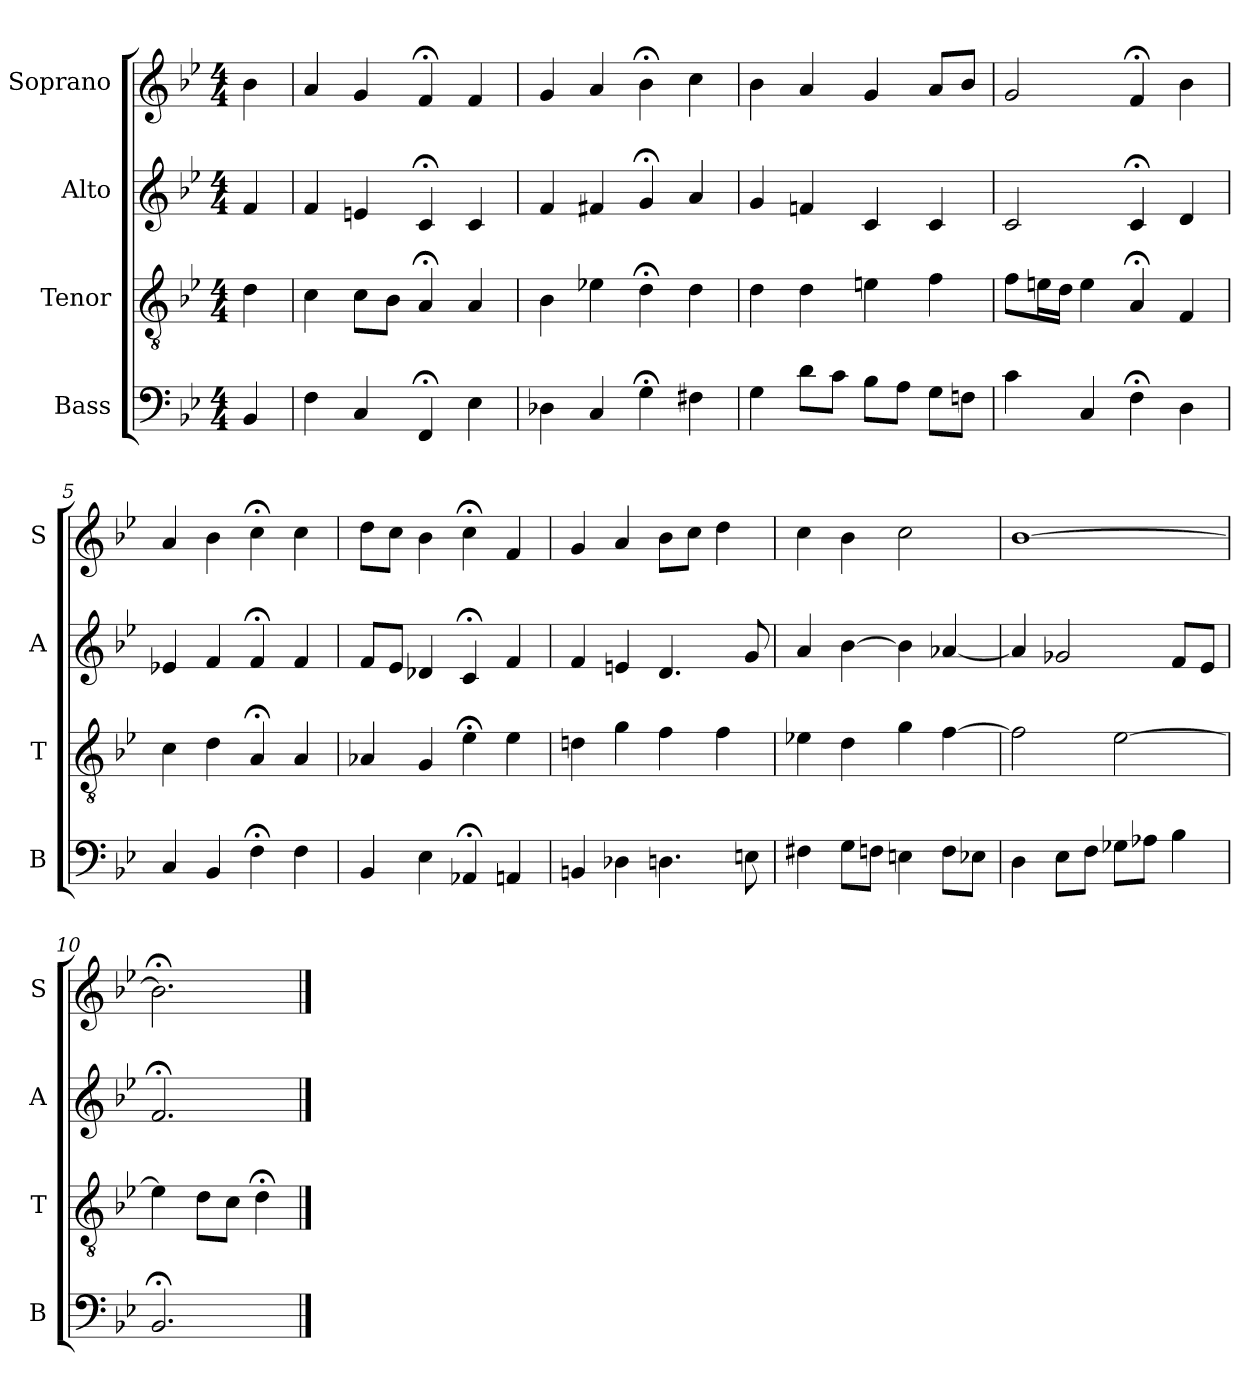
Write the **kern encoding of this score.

**kern	**kern	**kern	**kern
*part4	*part3	*part2	*part1
*staff4	*staff3	*staff2	*staff1
*I"Bass	*I"Tenor	*I"Alto	*I"Soprano
*I'B	*I'T	*I'A	*I'S
*clefF4	*clefGv2	*clefG2	*clefG2
*k[b-e-]	*k[b-e-]	*k[b-e-]	*k[b-e-]
*B-:	*B-:	*B-:	*B-:
*M4/4	*M4/4	*M4/4	*M4/4
*MM100	*MM100	*MM100	*MM100
=	=	=	=
4BB-	4d	4f	4b-
=1	=1	=1	=1
4F	4c	4f	4a
4C	8cL	4en	4g
.	8B-J	.	.
4FF;<	4A;<	4c;<	4f;<
4E-	4A	4c	4f
=2	=2	=2	=2
4D-X	4B-	4f	4g
4C	4e-X	4f#X	4a
4G;<	4d;<	4g;<	4b-;<
4F#X	4d	4a	4cc
=3	=3	=3	=3
4G	4d	4g	4b-
8dL	4d	4fn	4a
8cJ	.	.	.
8B-L	4en	4c	4g
8AJ	.	.	.
8GL	4f	4c	8aL
8FnJ	.	.	8b-J
=4	=4	=4	=4
4c	8fL	2c	2g
.	16enL	.	.
.	16dJJ	.	.
4C	4e	.	.
4F;<	4A;<	4c;<	4f;<
4D	4F	4d	4b-
=5	=5	=5	=5
4C	4c	4e-X	4a
4BB-	4d	4f	4b-
4F;<	4A;<	4f;<	4cc;<
4F	4A	4f	4cc
=6	=6	=6	=6
4BB-	4A-X	8fL	8ddL
.	.	8e-J	8ccJ
4E-	4G	4d-X	4b-
4AA-X;<	4e-;<	4c;<	4cc;<
4AAn	4e-	4f	4f
=7	=7	=7	=7
4BBn	4dn	4f	4g
4D-X	4g	4en	4a
4.Dn	4f	4.d	8b-L
.	.	.	8ccJ
.	4f	.	4dd
8En	.	8g	.
=8	=8	=8	=8
4F#X	4e-X	4a	4cc
8GL	4d	[4b-	4b-
8FnJ	.	.	.
4En	4g	4b-]	2cc
8FL	[4f	[4a-X	.
8E-XJ	.	.	.
=9	=9	=9	=9
4D	2f]	4a-]	[1b-
8E-L	.	2g-X	.
8FJ	.	.	.
8G-XL	[2e-	.	.
8A-XJ	.	.	.
4B-	.	8fL	.
.	.	8e-J	.
=10	=10	=10	=10
2.BB-;<	4e-]	2.f;<	2.b-;<]
.	8dL	.	.
.	8cJ	.	.
.	4d;<	.	.
==	==	==	==
*-	*-	*-	*-
